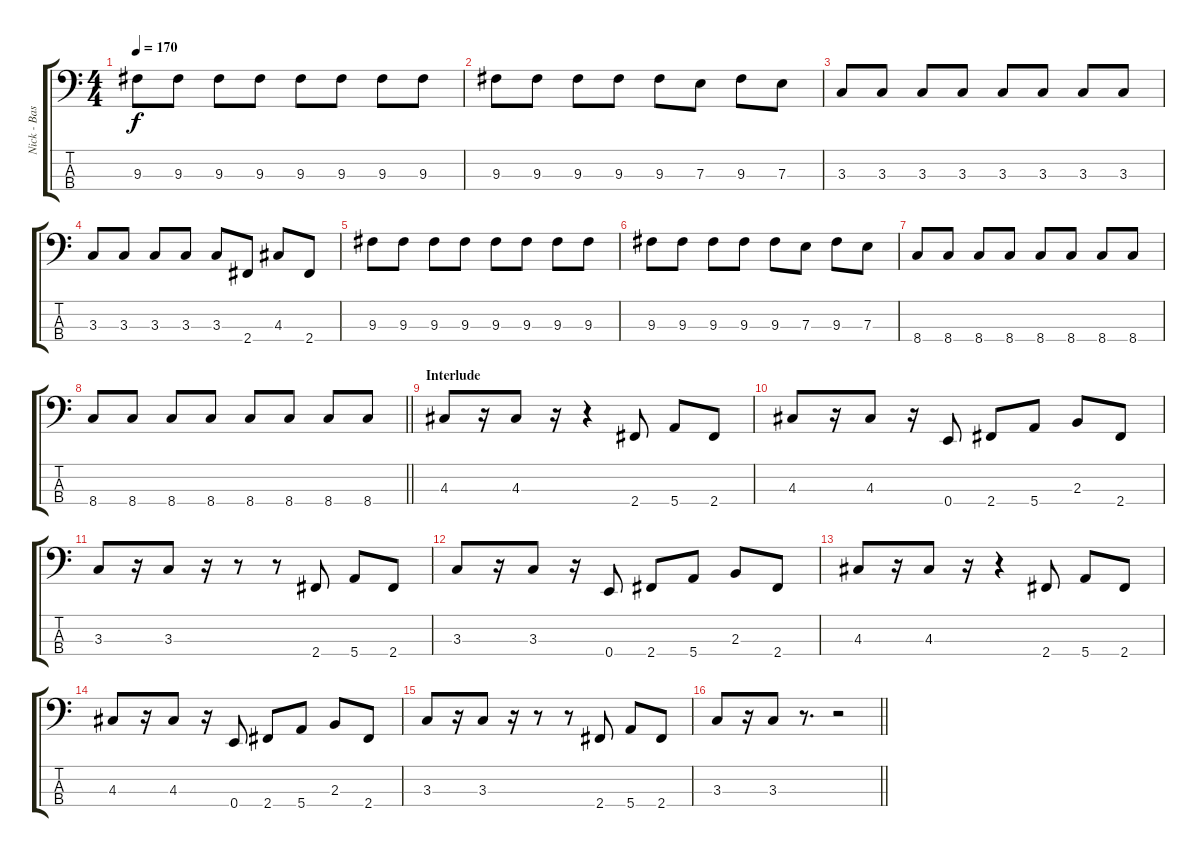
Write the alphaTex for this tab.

\track ("Nick - Bass" "Nick - Bas") {instrument electricbasspick}
\staff {score tabs}
\tuning (G2 D2 A1 E1) {hide}
\ts (4 4)
\tempo 170
\clef f4
\ks c
9.3.8{dy f} 9.3.8 9.3.8 9.3.8 9.3.8 9.3.8 9.3.8 9.3.8 |
9.3.8 9.3.8 9.3.8 9.3.8 9.3.8 7.3.8 9.3.8 7.3.8 |
3.3.8 3.3.8 3.3.8 3.3.8 3.3.8 3.3.8 3.3.8 3.3.8 |
3.3.8 3.3.8 3.3.8 3.3.8 3.3.8 2.4.8 4.3.8 2.4.8 |
9.3.8 9.3.8 9.3.8 9.3.8 9.3.8 9.3.8 9.3.8 9.3.8 |
9.3.8 9.3.8 9.3.8 9.3.8 9.3.8 7.3.8 9.3.8 7.3.8 |
8.4.8 8.4.8 8.4.8 8.4.8 8.4.8 8.4.8 8.4.8 8.4.8 |
\barLineRight lightlight
8.4.8 8.4.8 8.4.8 8.4.8 8.4.8 8.4.8 8.4.8 8.4.8 |
\section ("" "Interlude")
4.3.8 r.16 4.3.8 r.16 r.4 2.4.8 5.4.8 2.4.8 |
4.3.8 r.16 4.3.8 r.16 0.4.8 2.4.8 5.4.8 2.3.8 2.4.8 |
3.3.8 r.16 3.3.8 r.16 r.8 r.8 2.4.8 5.4.8 2.4.8 |
3.3.8 r.16 3.3.8 r.16 0.4.8 2.4.8 5.4.8 2.3.8 2.4.8 |
4.3.8 r.16 4.3.8 r.16 r.4 2.4.8 5.4.8 2.4.8 |
4.3.8 r.16 4.3.8 r.16 0.4.8 2.4.8 5.4.8 2.3.8 2.4.8 |
3.3.8 r.16 3.3.8 r.16 r.8 r.8 2.4.8 5.4.8 2.4.8 |
\barLineRight lightlight
3.3.8 r.16 3.3.8 r.8{d} r.2
